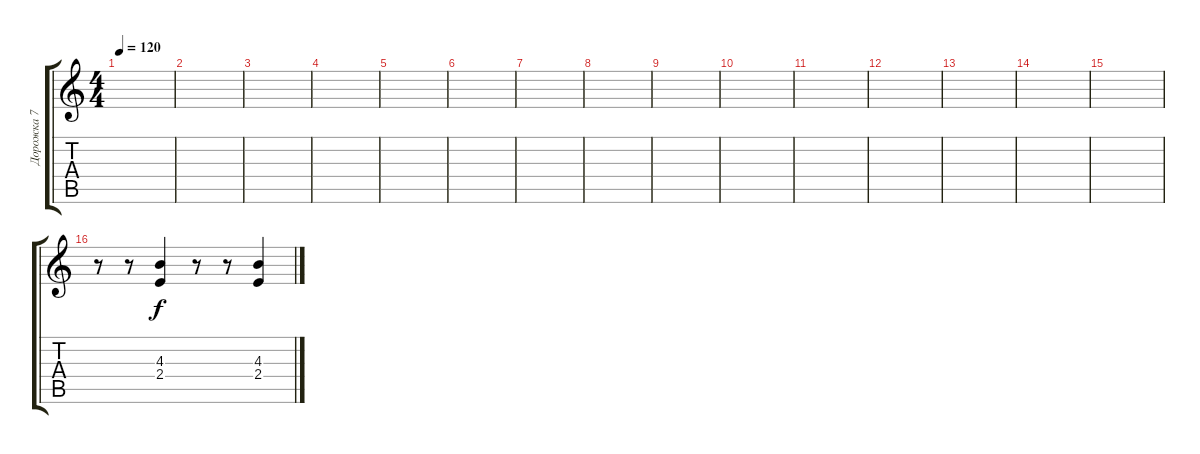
\track ("Дорожка 7" "Дорожка 7") {instrument distortionguitar}
\staff {score tabs}
\tuning (E4 B3 G3 D3 A2 E2) {hide}
\ts (4 4)
\tempo 120
\clef g2
\ks c
|
|
|
|
|
|
|
|
|
|
|
|
|
|
|
r.8 r.8 (4.3 2.4).4 r.8 r.8 (4.3 2.4).4
